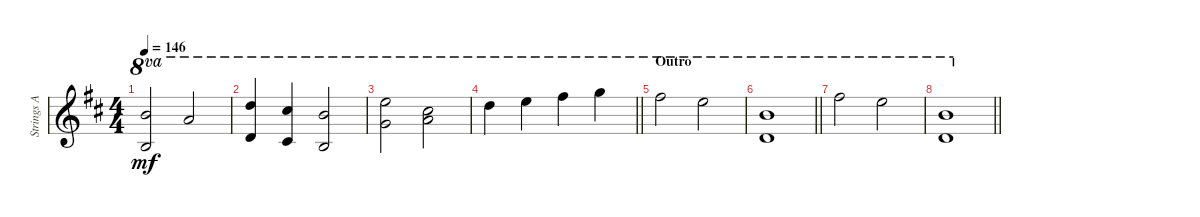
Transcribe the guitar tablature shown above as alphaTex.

\track ("Strings A" "Strings A") {instrument stringensemble1}
\staff {score}
\tuning (E4 B3 G3 D3 A2 E2) {hide}
\ts (4 4)
\tempo 146
\clef g2
\ks bminor
(19.1 16.3).2{ot 8va dy mf} 17.1.2{ot 8va} |
(22.1 19.3).4{ot 8va} (21.1 18.3).4{ot 8va} (19.1 16.3).2{ot 8va} |
(24.1 24.3).2{ot 8va} (21.1 22.2).2{ot 8va} |
\barLineRight lightlight
22.1.4{ot 8va} 24.1.4{ot 8va} 26.1.4{ot 8va} 27.1.4{ot 8va} |
\section ("" "Outro")
26.1.2{ot 8va} 24.1.2{ot 8va} |
\barLineRight lightlight
(19.1 19.3).1{ot 8va} |
26.1.2{ot 8va} 24.1.2{ot 8va} |
\barLineRight lightlight
(19.1 19.3).1{ot 8va}
